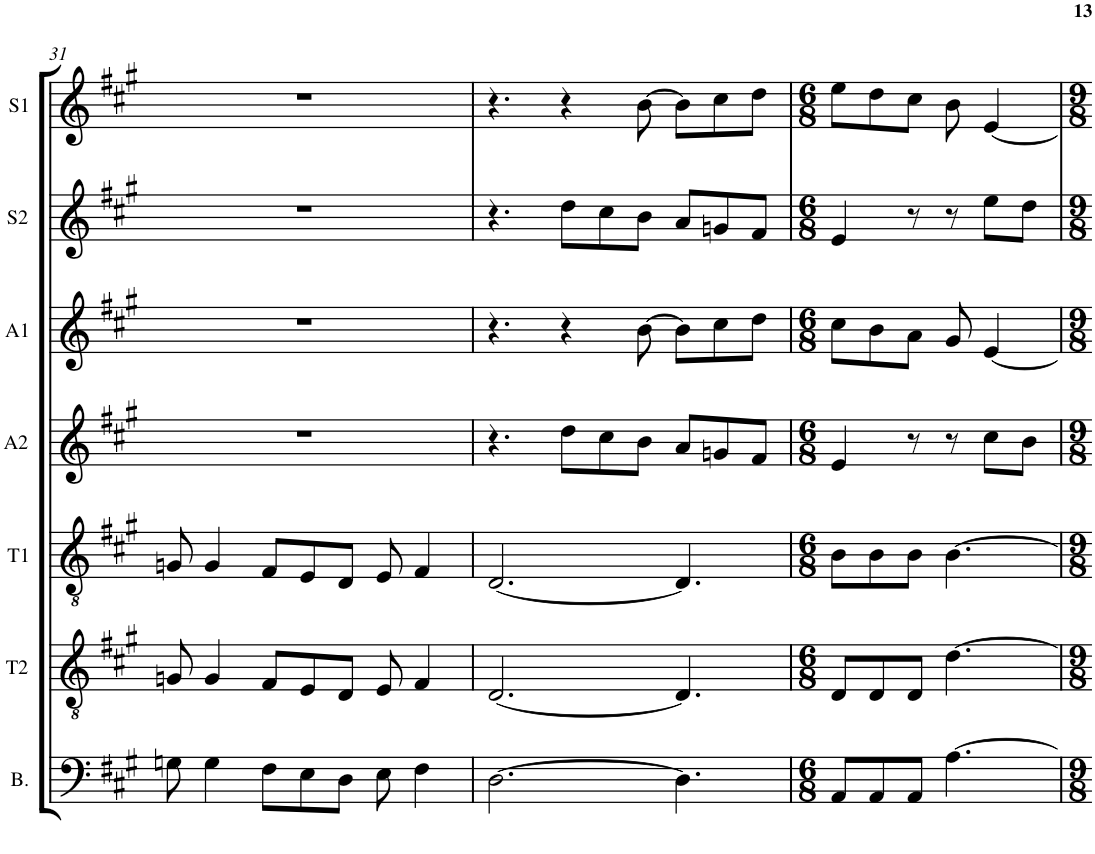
**kern	**kern	**kern	**kern	**kern	**kern	**kern
*part7	*part6	*part5	*part4	*part3	*part2	*part1
*staff7	*staff6	*staff5	*staff4	*staff3	*staff2	*staff1
*I"Bass	*I"Ten. 2	*I"Ten. 1	*I"Alto 2	*I"Alto 1	*I"Sop. 2	*I"Sop. 1
*I'B.	*I'T2	*I'T1	*I'A2	*I'A1	*I'S2	*I'S1
!!LO:PB:g=z
*clefF4	*clefGv2	*clefGv2	*clefG2	*clefG2	*clefG2	*clefG2
*k[f#c#g#]	*k[f#c#g#]	*k[f#c#g#]	*k[f#c#g#]	*k[f#c#g#]	*k[f#c#g#]	*k[f#c#g#]
*A:	*A:	*A:	*A:	*A:	*A:	*A:
*M9/8	*M9/8	*M9/8	*M9/8	*M9/8	*M9/8	*M9/8
=31	=31	=31	=31	=31	=31	=31
8Gn\	8Gn/	8Gn/	8%9r	8%9r	8%9r	8%9r
4G\	4G/	4G/	.	.	.	.
8F#\L	8F#/L	8F#/L	.	.	.	.
8E\	8E/	8E/	.	.	.	.
8D\J	8D/J	8D/J	.	.	.	.
8E\	8E/	8E/	.	.	.	.
4F#\	4F#/	4F#/	.	.	.	.
=32	=32	=32	=32	=32	=32	=32
[2.D\	[2.D/	[2.D/	4.r	4.r	4.r	4.r
.	.	.	8dd\L	4r	8dd\L	4r
.	.	.	8cc#\	.	8cc#\	.
.	.	.	8b\J	[8b\	8b\J	[8b\
4.D\]	4.D/]	4.D/]	8a/L	8b\L]	8a/L	8b\L]
.	.	.	8gn/	8cc#\	8gn/	8cc#\
.	.	.	8f#/J	8dd\J	8f#/J	8dd\J
=33	=33	=33	=33	=33	=33	=33
*M6/8	*M6/8	*M6/8	*M6/8	*M6/8	*M6/8	*M6/8
8AA/L	8D/L	8B\L	4e/	8cc#\L	4e/	8ee\L
8AA/	8D/	8B\	.	8b\	.	8dd\
8AA/J	8D/J	8B\J	8r	8a\J	8r	8cc#\J
[4.A\	[4.d\	[4.B\	8r	8g#/	8r	8b\
.	.	.	8cc#\L	[4e/	8ee\L	[4e/
.	.	.	8b\J	.	8dd\J	.
=	=	=	=	=	=	=
*-	*-	*-	*-	*-	*-	*-
